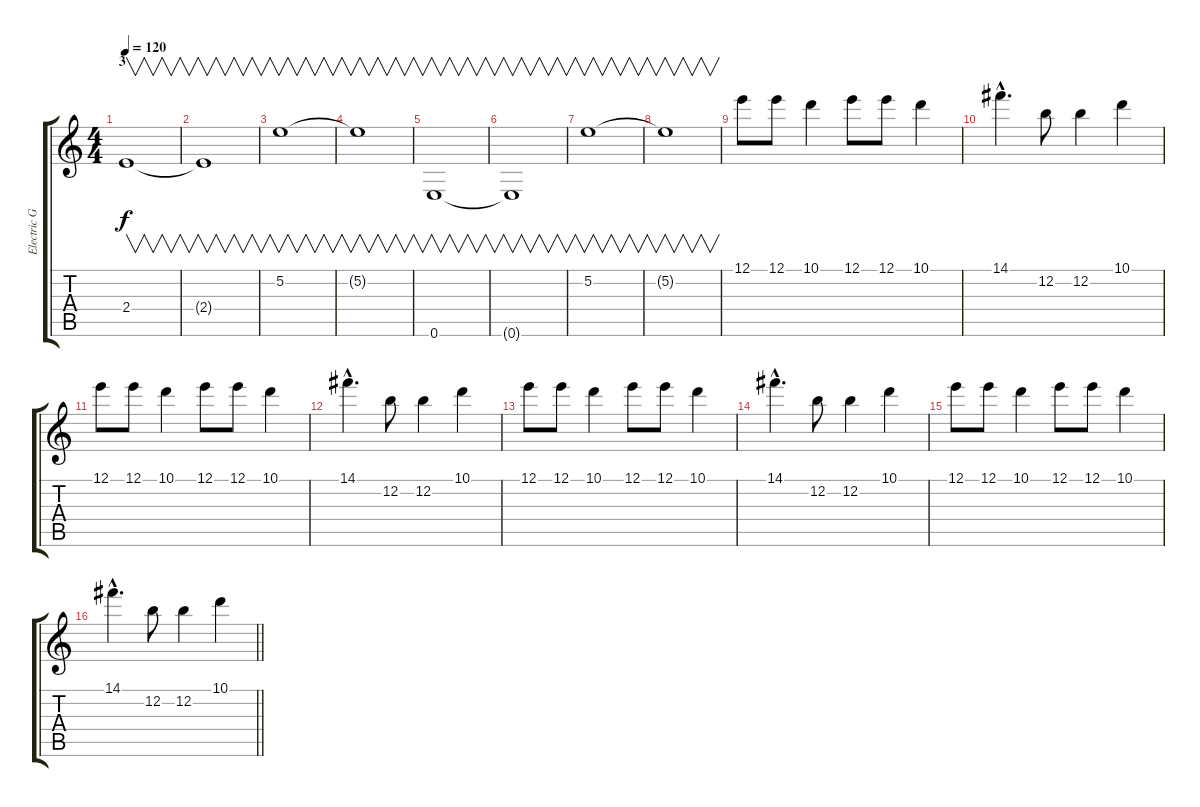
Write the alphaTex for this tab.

\track ("Electric Guitar" "Electric G") {instrument electricguitarclean}
\staff {score tabs}
\tuning (E4 B3 G3 D3 A2 E2) {hide}
\ts (4 4)
\section ("" "3")
\tempo 120
\clef g2
\ks c
2.4.1{v dy f} |
2.4{t}.1{v} |
5.2.1{v} |
5.2{t}.1{v} |
0.6.1{v} |
0.6{t}.1{v} |
5.2.1{v} |
5.2{t}.1{v} |
12.1.8 12.1.8 10.1.4 12.1.8 12.1.8 10.1.4 |
14.1{hac}.4{d} 12.2.8 12.2.4 10.1.4 |
12.1.8 12.1.8 10.1.4 12.1.8 12.1.8 10.1.4 |
14.1{hac}.4{d} 12.2.8 12.2.4 10.1.4 |
12.1.8 12.1.8 10.1.4 12.1.8 12.1.8 10.1.4 |
14.1{hac}.4{d} 12.2.8 12.2.4 10.1.4 |
12.1.8 12.1.8 10.1.4 12.1.8 12.1.8 10.1.4 |
\barLineRight lightlight
14.1{hac}.4{d} 12.2.8 12.2.4 10.1.4
